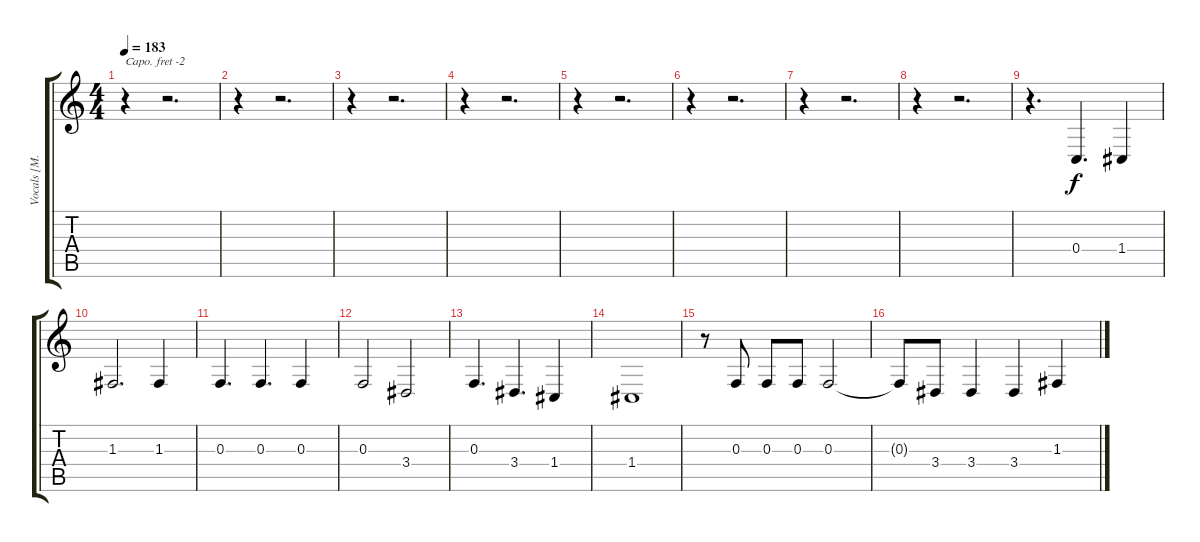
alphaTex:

\track ("Vocals [M. Shadows]" "Vocals [M.") {instrument oboe}
\staff {score tabs}
\capo -2
\tuning (E4 B3 G3 D3 A2 E2) {hide}
\ts (4 4)
\tempo 183
\clef g2
\ks c
r.4{dy f} r.2{d} |
r.4 r.2{d} |
r.4 r.2{d} |
r.4 r.2{d} |
r.4 r.2{d} |
r.4 r.2{d} |
r.4 r.2{d} |
r.4 r.2{d} |
r.4{d} 0.4.4{d} 1.4.4 |
1.3.2{d} 1.3.4 |
0.3.4{d} 0.3.4{d} 0.3.4 |
0.3.2 3.4.2 |
0.3.4{d} 3.4.4{d} 1.4.4 |
1.4.1 |
r.8 0.3.8 0.3.8 0.3.8 0.3.2 |
0.3{t}.8 3.4.8 3.4.4 3.4.4 1.3.4
